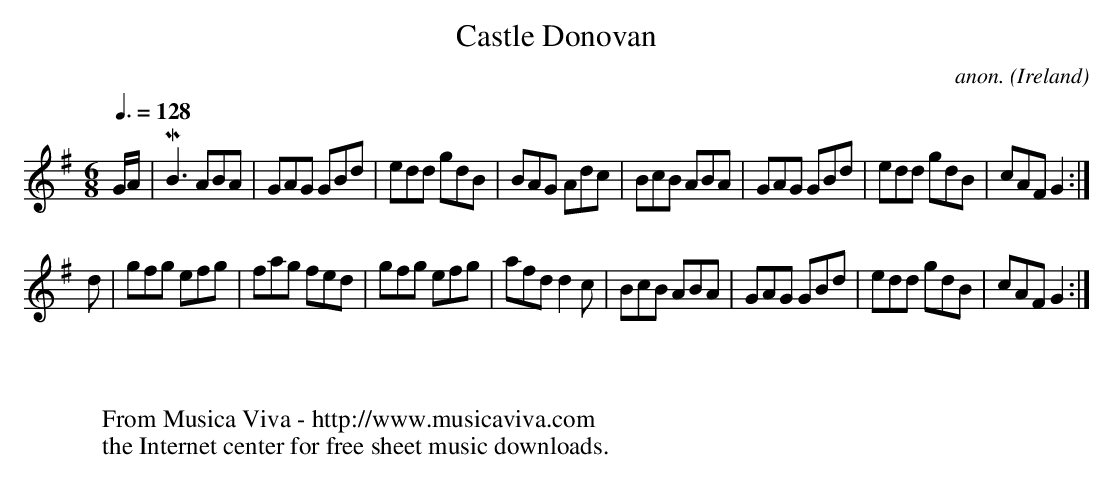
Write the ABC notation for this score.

X:1
T:Castle Donovan
C:anon.
O:Ireland
M:6/8
L:1/8
Q:3/8=128
K:G
G/A/|MB3 ABA|GAG GBd|edd gdB|BAG Adc|BcB ABA|GAG GBd|edd gdB|cAF G2:|
d|gfg efg|fag fed|gfg efg|afd d2c|BcB ABA|GAG GBd|edd gdB|cAF G2:|
W:
W:
W:  From Musica Viva - http://www.musicaviva.com
W:  the Internet center for free sheet music downloads.
